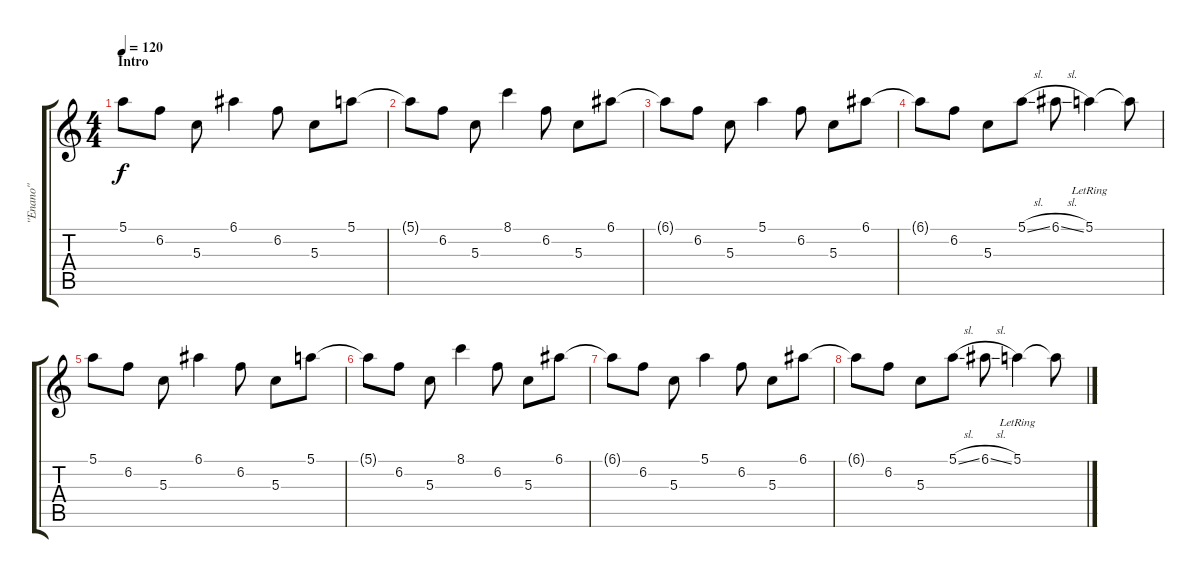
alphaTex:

\track ("''Enano''" "''Enano''") {instrument electricguitarclean}
\staff {score tabs}
\tuning (E4 B3 G3 D3 A2 E2) {hide}
\ts (4 4)
\section ("" "Intro")
\tempo 120
\clef g2
\ks c
5.1.8{dy f volume 13 instrument electricguitarclean} 6.2.8 5.3.8 6.1.4 6.2.8 5.3.8 5.1.8 |
5.1{t}.8 6.2.8 5.3.8 8.1.4 6.2.8 5.3.8 6.1.8 |
6.1{t}.8 6.2.8 5.3.8 5.1.4 6.2.8 5.3.8 6.1.8 |
6.1{t}.8 6.2.8 5.3.8 5.1{sl}.8 6.1{sl}.8 5.1{lr}.4 5.1{t}.8 |
5.1.8 6.2.8 5.3.8 6.1.4 6.2.8 5.3.8 5.1.8 |
5.1{t}.8 6.2.8 5.3.8 8.1.4 6.2.8 5.3.8 6.1.8 |
6.1{t}.8 6.2.8 5.3.8 5.1.4 6.2.8 5.3.8 6.1.8 |
6.1{t}.8 6.2.8 5.3.8 5.1{sl}.8 6.1{sl}.8 5.1{lr}.4 5.1{t}.8
